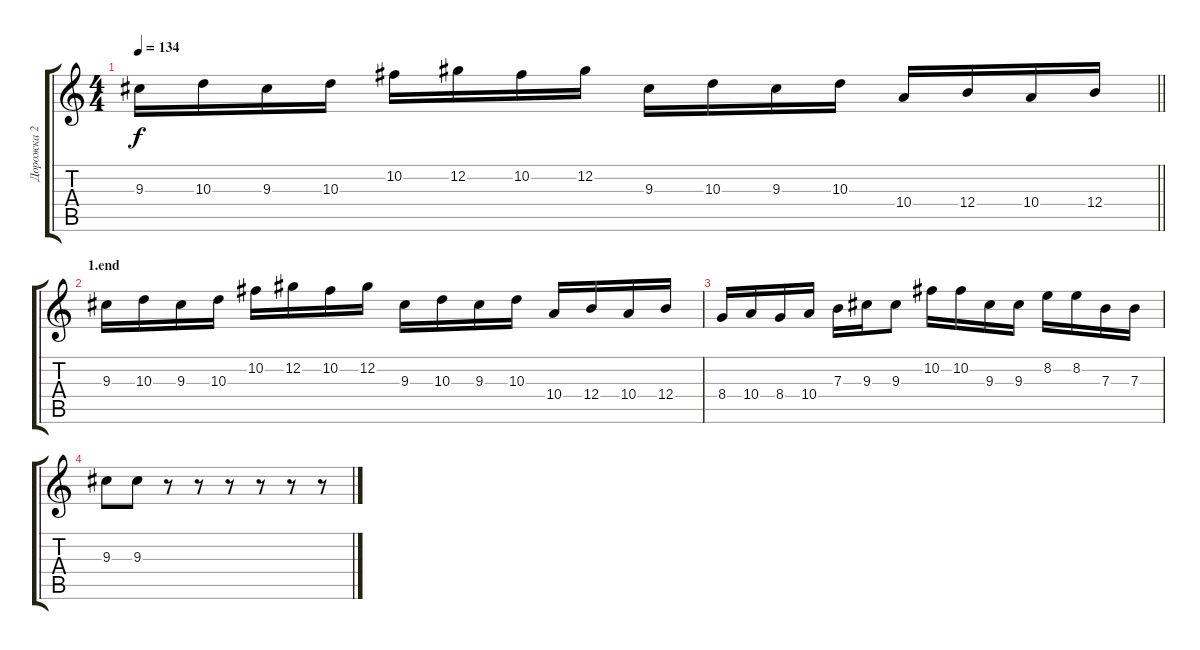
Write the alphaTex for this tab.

\track ("Дорожка 2" "Дорожка 2") {instrument distortionguitar}
\staff {score tabs}
\tuning (Db4 Ab3 E3 B2 Gb2 B1) {hide}
\ts (4 4)
\tempo 134
\clef g2
\barLineRight lightlight
\ks c
9.3.16{dy f} 10.3.16 9.3.16 10.3.16 10.2.16 12.2.16 10.2.16 12.2.16 9.3.16 10.3.16 9.3.16 10.3.16 10.4.16 12.4.16 10.4.16 12.4.16 |
\section ("" "1.end")
9.3.16 10.3.16 9.3.16 10.3.16 10.2.16 12.2.16 10.2.16 12.2.16 9.3.16 10.3.16 9.3.16 10.3.16 10.4.16 12.4.16 10.4.16 12.4.16 |
8.4.16 10.4.16 8.4.16 10.4.16 7.3.16 9.3.16 9.3.8 10.2.16 10.2.16 9.3.16 9.3.16 8.2.16 8.2.16 7.3.16 7.3.16 |
9.3.8 9.3.8 r.8 r.8 r.8 r.8 r.8 r.8
